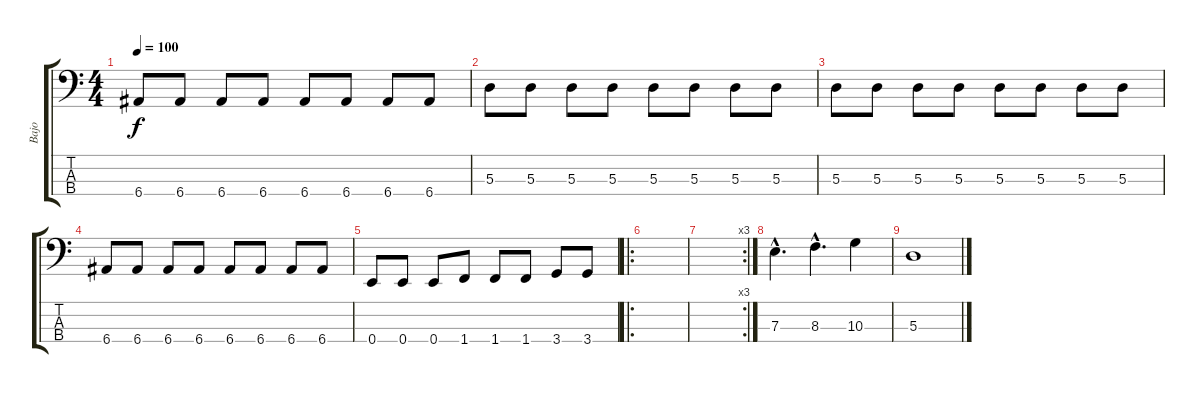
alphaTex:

\track ("Bajo" "Bajo") {instrument electricbassfinger}
\staff {score tabs}
\tuning (G2 D2 A1 E1) {hide}
\ts (4 4)
\tempo 100
\clef f4
\ks c
6.4.8{dy f} 6.4.8 6.4.8 6.4.8 6.4.8 6.4.8 6.4.8 6.4.8 |
5.3.8 5.3.8 5.3.8 5.3.8 5.3.8 5.3.8 5.3.8 5.3.8 |
5.3.8 5.3.8 5.3.8 5.3.8 5.3.8 5.3.8 5.3.8 5.3.8 |
6.4.8 6.4.8 6.4.8 6.4.8 6.4.8 6.4.8 6.4.8 6.4.8 |
0.4.8 0.4.8 0.4.8 1.4.8 1.4.8 1.4.8 3.4.8 3.4.8 |
\ro
|
\rc 3
|
7.3{hac}.4{d} 8.3{hac}.4{d} 10.3.4 |
5.3.1
